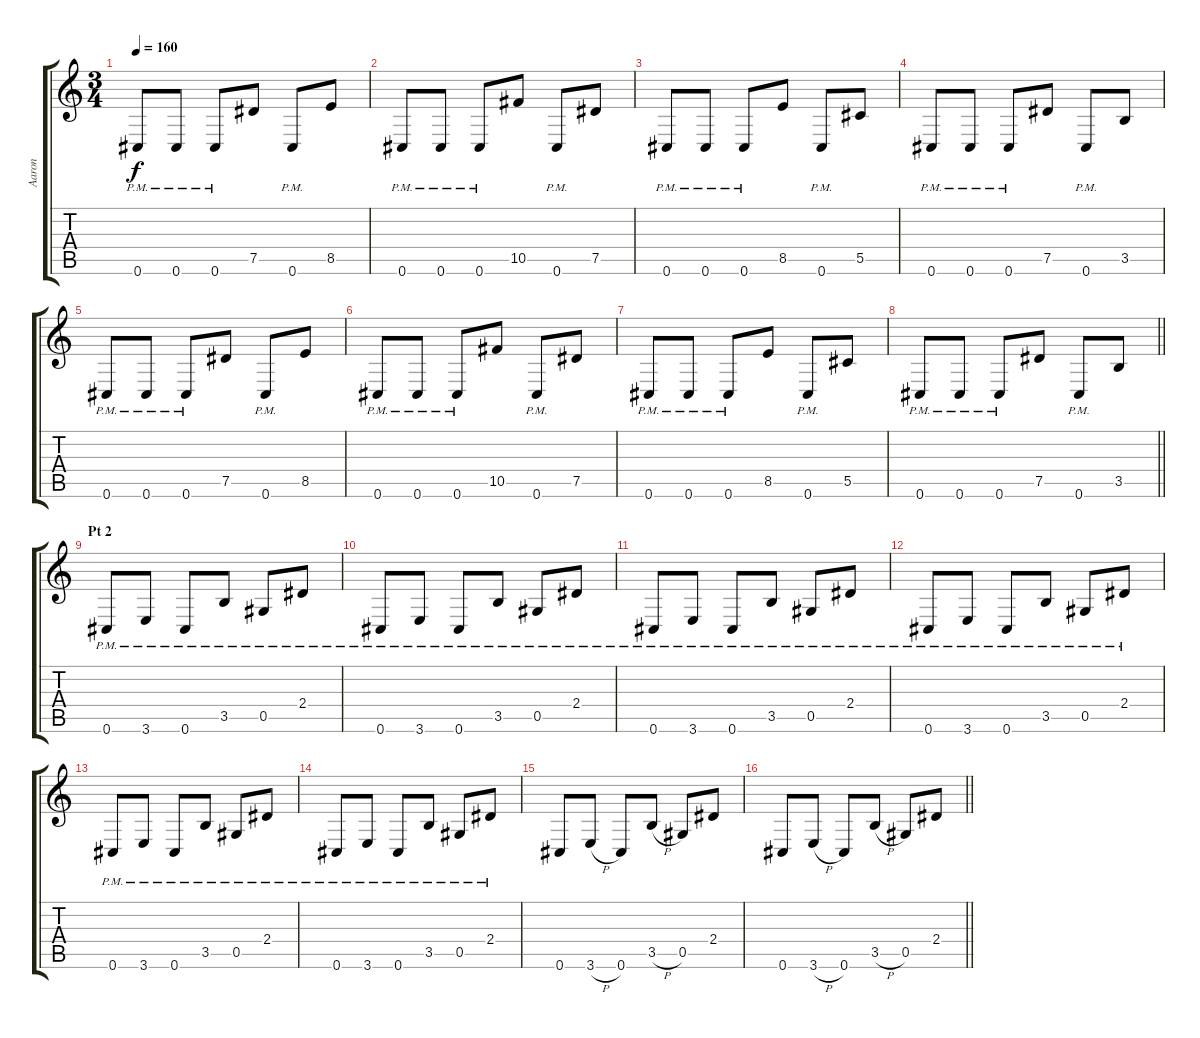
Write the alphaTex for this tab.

\track ("Aaron" "Aaron") {instrument distortionguitar}
\staff {score tabs}
\tuning (Eb4 Bb3 Gb3 Db3 Ab2 Db2) {hide}
\ts (3 4)
\tempo 160
\clef g2
\ks c
0.6{pm}.8{dy f} 0.6{pm}.8 0.6{pm}.8 7.5.8 0.6{pm}.8 8.5.8 |
0.6{pm}.8 0.6{pm}.8 0.6{pm}.8 10.5.8 0.6{pm}.8 7.5.8 |
0.6{pm}.8 0.6{pm}.8 0.6{pm}.8 8.5.8 0.6{pm}.8 5.5.8 |
0.6{pm}.8 0.6{pm}.8 0.6{pm}.8 7.5.8 0.6{pm}.8 3.5.8 |
0.6{pm}.8 0.6{pm}.8 0.6{pm}.8 7.5.8 0.6{pm}.8 8.5.8 |
0.6{pm}.8 0.6{pm}.8 0.6{pm}.8 10.5.8 0.6{pm}.8 7.5.8 |
0.6{pm}.8 0.6{pm}.8 0.6{pm}.8 8.5.8 0.6{pm}.8 5.5.8 |
\barLineRight lightlight
0.6{pm}.8 0.6{pm}.8 0.6{pm}.8 7.5.8 0.6{pm}.8 3.5.8 |
\section ("" "Pt 2")
0.6{pm}.8{instrument distortionguitar} 3.6{pm}.8 0.6{pm}.8 3.5{pm}.8 0.5{pm}.8 2.4{pm}.8 |
0.6{pm}.8 3.6{pm}.8 0.6{pm}.8 3.5{pm}.8 0.5{pm}.8 2.4{pm}.8 |
0.6{pm}.8 3.6{pm}.8 0.6{pm}.8 3.5{pm}.8 0.5{pm}.8 2.4{pm}.8 |
0.6{pm}.8 3.6{pm}.8 0.6{pm}.8 3.5{pm}.8 0.5{pm}.8 2.4{pm}.8 |
0.6{pm}.8 3.6{pm}.8 0.6{pm}.8 3.5{pm}.8 0.5{pm}.8 2.4{pm}.8 |
0.6{pm}.8 3.6{pm}.8 0.6{pm}.8 3.5{pm}.8 0.5{pm}.8 2.4{pm}.8 |
0.6.8 3.6{h}.8 0.6.8 3.5{h}.8 0.5.8 2.4.8 |
\barLineRight lightlight
0.6.8 3.6{h}.8 0.6.8 3.5{h}.8 0.5.8 2.4.8
